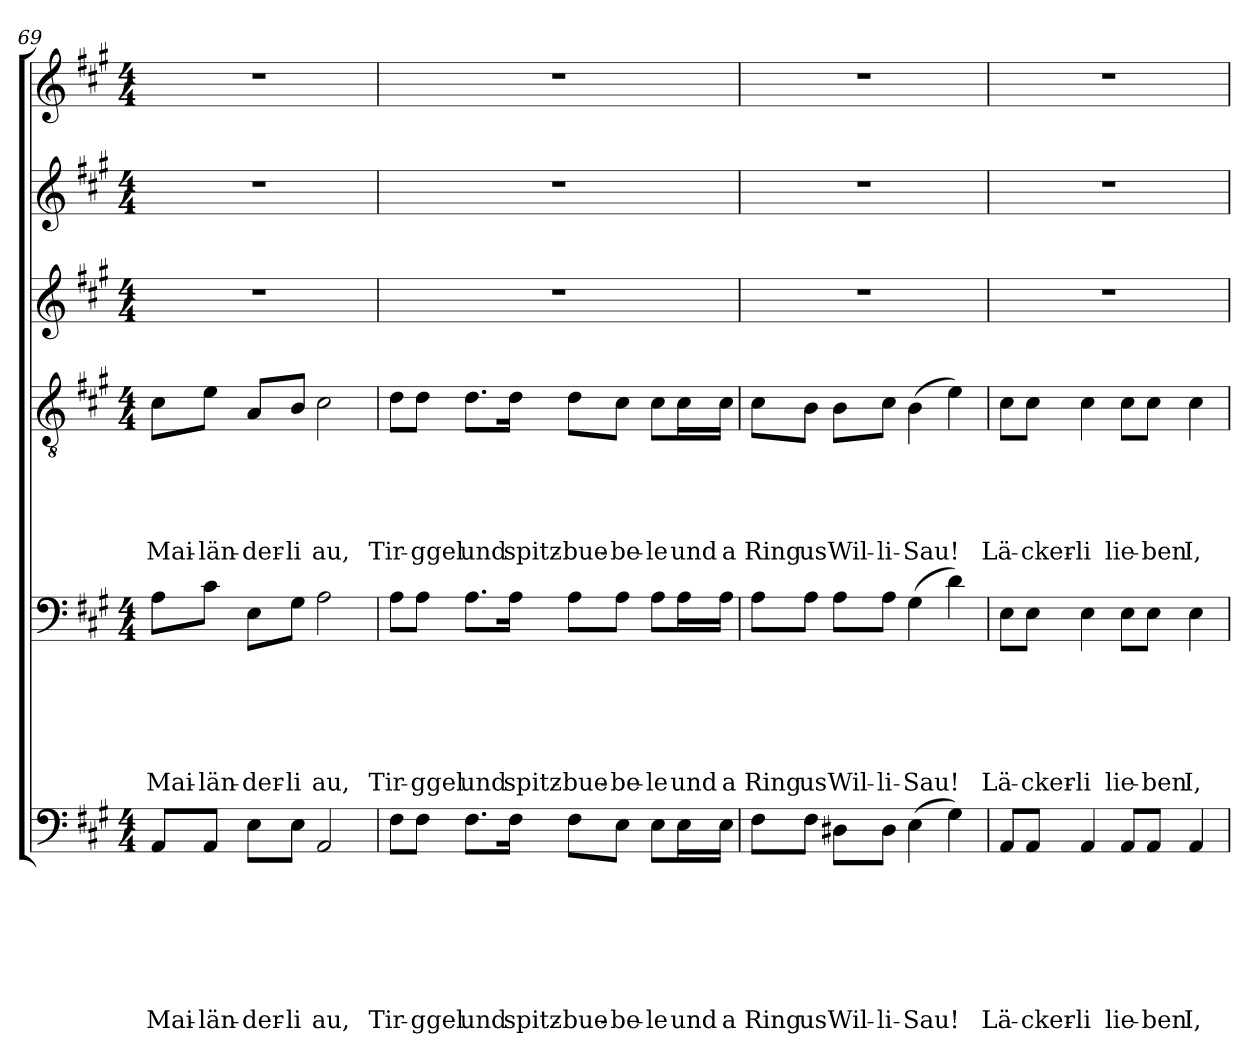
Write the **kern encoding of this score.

**kern	**text	**text	**text	**text	**text	**text	**text	**kern	**text	**text	**text	**text	**text	**text	**kern	**text	**text	**text	**text	**text	**kern	**kern	**kern
*part6	*part6	*part6	*part6	*part6	*part6	*part6	*part6	*part5	*part5	*part5	*part5	*part5	*part5	*part5	*part4	*part4	*part4	*part4	*part4	*part4	*part3	*part2	*part1
*staff6	*staff6	*staff6	*staff6	*staff6	*staff6	*staff6	*staff6	*staff5	*staff5	*staff5	*staff5	*staff5	*staff5	*staff5	*staff4	*staff4	*staff4	*staff4	*staff4	*staff4	*staff3	*staff2	*staff1
*clefF4	*	*	*	*	*	*	*	*clefF4	*	*	*	*	*	*	*clefGv2	*	*	*	*	*	*clefG2	*clefG2	*clefG2
*k[f#c#g#]	*	*	*	*	*	*	*	*k[f#c#g#]	*	*	*	*	*	*	*k[f#c#g#]	*	*	*	*	*	*k[f#c#g#]	*k[f#c#g#]	*k[f#c#g#]
*A:	*	*	*	*	*	*	*	*A:	*	*	*	*	*	*	*A:	*	*	*	*	*	*A:	*A:	*A:
*M4/4	*	*	*	*	*	*	*	*M4/4	*	*	*	*	*	*	*M4/4	*	*	*	*	*	*M4/4	*M4/4	*M4/4
=69	=69	=69	=69	=69	=69	=69	=69	=69	=69	=69	=69	=69	=69	=69	=69	=69	=69	=69	=69	=69	=69	=69	=69
!	!	!	!	!	!	!	!LO:LY:b	!	!	!	!	!	!	!LO:LY:b	!	!	!	!	!	!LO:LY:b	!	!	!
8AA/L	.	.	.	.	.	.	Mai-	8A\L	.	.	.	.	.	Mai-	8c#\L	.	.	.	.	Mai-	1r	1r	1r
!	!	!	!	!	!	!	!LO:LY:b	!	!	!	!	!	!	!LO:LY:b	!	!	!	!	!	!LO:LY:b	!	!	!
8AA/J	.	.	.	.	.	.	-län-	8c#\J	.	.	.	.	.	-län-	8e\J	.	.	.	.	-län-	.	.	.
!	!	!	!	!	!	!	!LO:LY:b	!	!	!	!	!	!	!LO:LY:b	!	!	!	!	!	!LO:LY:b	!	!	!
8E\L	.	.	.	.	.	.	-der-	8E\L	.	.	.	.	.	-der-	8A/L	.	.	.	.	-der-	.	.	.
!	!	!	!	!	!	!	!LO:LY:b:rj	!	!	!	!	!	!	!LO:LY:b:rj	!	!	!	!	!	!LO:LY:b:rj	!	!	!
8E\J	.	.	.	.	.	.	-li	8G#\J	.	.	.	.	.	-li	8B/J	.	.	.	.	-li	.	.	.
!	!	!	!	!	!	!	!LO:LY:b	!	!	!	!	!	!	!LO:LY:b	!	!	!	!	!	!LO:LY:b	!	!	!
2AA/	.	.	.	.	.	.	au,	2A\	.	.	.	.	.	au,	2c#\	.	.	.	.	au,	.	.	.
!!LO:LB:g=z
=70	=70	=70	=70	=70	=70	=70	=70	=70	=70	=70	=70	=70	=70	=70	=70	=70	=70	=70	=70	=70	=70	=70	=70
!	!	!	!	!	!	!	!LO:LY:b	!	!	!	!	!	!	!LO:LY:b	!	!	!	!	!	!LO:LY:b	!	!	!
8F#\L	.	.	.	.	.	.	Tir-	8A\L	.	.	.	.	.	Tir-	8d\L	.	.	.	.	Tir-	1r	1r	1r
!	!	!	!	!	!	!	!LO:LY:b	!	!	!	!	!	!	!LO:LY:b	!	!	!	!	!	!LO:LY:b	!	!	!
8F#\J	.	.	.	.	.	.	-ggel	8A\J	.	.	.	.	.	-ggel	8d\J	.	.	.	.	-ggel	.	.	.
!	!	!	!	!	!	!	!LO:LY:b	!	!	!	!	!	!	!LO:LY:b	!	!	!	!	!	!LO:LY:b	!	!	!
8.F#\L	.	.	.	.	.	.	und	8.A\L	.	.	.	.	.	und	8.d\L	.	.	.	.	und	.	.	.
!	!	!	!	!	!	!	!LO:LY:b	!	!	!	!	!	!	!LO:LY:b	!	!	!	!	!	!LO:LY:b	!	!	!
16F#\Jk	.	.	.	.	.	.	spitz-	16A\Jk	.	.	.	.	.	spitz-	16d\Jk	.	.	.	.	spitz-	.	.	.
!	!	!	!	!	!	!	!LO:LY:b	!	!	!	!	!	!	!LO:LY:b	!	!	!	!	!	!LO:LY:b	!	!	!
8F#\L	.	.	.	.	.	.	-bue-	8A\L	.	.	.	.	.	-bue-	8d\L	.	.	.	.	-bue-	.	.	.
!	!	!	!	!	!	!	!LO:LY:b:rj	!	!	!	!	!	!	!LO:LY:b:rj	!	!	!	!	!	!LO:LY:b:rj	!	!	!
8E\J	.	.	.	.	.	.	-be-	8A\J	.	.	.	.	.	-be-	8c#\J	.	.	.	.	-be-	.	.	.
!	!	!	!	!	!	!	!LO:LY:b:rj	!	!	!	!	!	!	!LO:LY:b:rj	!	!	!	!	!	!LO:LY:b:rj	!	!	!
8E\L	.	.	.	.	.	.	-le	8A\L	.	.	.	.	.	-le	8c#\L	.	.	.	.	-le	.	.	.
!	!	!	!	!	!	!	!LO:LY:b	!	!	!	!	!	!	!LO:LY:b	!	!	!	!	!	!LO:LY:b	!	!	!
16E\L	.	.	.	.	.	.	und	16A\L	.	.	.	.	.	und	16c#\L	.	.	.	.	und	.	.	.
!	!	!	!	!	!	!	!LO:LY:b	!	!	!	!	!	!	!LO:LY:b	!	!	!	!	!	!LO:LY:b	!	!	!
16E\JJ	.	.	.	.	.	.	a	16A\JJ	.	.	.	.	.	a	16c#\JJ	.	.	.	.	a	.	.	.
=71	=71	=71	=71	=71	=71	=71	=71	=71	=71	=71	=71	=71	=71	=71	=71	=71	=71	=71	=71	=71	=71	=71	=71
!	!	!	!	!	!	!	!LO:LY:b	!	!	!	!	!	!	!LO:LY:b	!	!	!	!	!	!LO:LY:b	!	!	!
8F#\L	.	.	.	.	.	.	Ring	8A\L	.	.	.	.	.	Ring	8c#\L	.	.	.	.	Ring	1r	1r	1r
!	!	!	!	!	!	!	!LO:LY:b	!	!	!	!	!	!	!LO:LY:b	!	!	!	!	!	!LO:LY:b	!	!	!
8F#\J	.	.	.	.	.	.	us	8A\J	.	.	.	.	.	us	8B\J	.	.	.	.	us	.	.	.
!	!	!	!	!	!	!	!LO:LY:b	!	!	!	!	!	!	!LO:LY:b	!	!	!	!	!	!LO:LY:b	!	!	!
8D#X\L	.	.	.	.	.	.	Wil-	8A\L	.	.	.	.	.	Wil-	8B\L	.	.	.	.	Wil-	.	.	.
!	!	!	!	!	!	!	!LO:LY:b	!	!	!	!	!	!	!LO:LY:b	!	!	!	!	!	!LO:LY:b	!	!	!
8D#\J	.	.	.	.	.	.	-li-	8A\J	.	.	.	.	.	-li-	8c#\J	.	.	.	.	-li-	.	.	.
!	!	!	!	!	!	!	!LO:LY:b	!	!	!	!	!	!	!LO:LY:b	!	!	!	!	!	!LO:LY:b	!	!	!
(>4E\	.	.	.	.	.	.	-Sau!	(>4G#\	.	.	.	.	.	-Sau!	(>4B\	.	.	.	.	-Sau!	.	.	.
4G#:\)	.	.	.	.	.	.	.	4d\)	.	.	.	.	.	.	4e:\)	.	.	.	.	.	.	.	.
=72	=72	=72	=72	=72	=72	=72	=72	=72	=72	=72	=72	=72	=72	=72	=72	=72	=72	=72	=72	=72	=72	=72	=72
!	!	!	!	!	!	!	!LO:LY:b	!	!	!	!	!	!	!LO:LY:b	!	!	!	!	!	!LO:LY:b	!	!	!
8AA/L	.	.	.	.	.	.	Lä-	8E\L	.	.	.	.	.	Lä-	8c#\L	.	.	.	.	Lä-	1r	1r	1r
!	!	!	!	!	!	!	!LO:LY:b	!	!	!	!	!	!	!LO:LY:b	!	!	!	!	!	!LO:LY:b	!	!	!
8AA/J	.	.	.	.	.	.	-cker-	8E\J	.	.	.	.	.	-cker-	8c#\J	.	.	.	.	-cker-	.	.	.
!	!	!	!	!	!	!	!LO:LY:b:rj	!	!	!	!	!	!	!LO:LY:b:rj	!	!	!	!	!	!LO:LY:b:rj	!	!	!
4AA/	.	.	.	.	.	.	-li	4E\	.	.	.	.	.	-li	4c#\	.	.	.	.	-li	.	.	.
!	!	!	!	!	!	!	!LO:LY:b	!	!	!	!	!	!	!LO:LY:b	!	!	!	!	!	!LO:LY:b	!	!	!
8AA/L	.	.	.	.	.	.	lie-	8E\L	.	.	.	.	.	lie-	8c#\L	.	.	.	.	lie-	.	.	.
!	!	!	!	!	!	!	!LO:LY:b	!	!	!	!	!	!	!LO:LY:b	!	!	!	!	!	!LO:LY:b	!	!	!
8AA/J	.	.	.	.	.	.	-ben	8E\J	.	.	.	.	.	-ben	8c#\J	.	.	.	.	-ben	.	.	.
!	!	!	!	!	!	!	!LO:LY:b	!	!	!	!	!	!	!LO:LY:b	!	!	!	!	!	!LO:LY:b	!	!	!
4AA/	.	.	.	.	.	.	I,	4E\	.	.	.	.	.	I,	4c#\	.	.	.	.	I,	.	.	.
=	=	=	=	=	=	=	=	=	=	=	=	=	=	=	=	=	=	=	=	=	=	=	=
*-	*-	*-	*-	*-	*-	*-	*-	*-	*-	*-	*-	*-	*-	*-	*-	*-	*-	*-	*-	*-	*-	*-	*-
